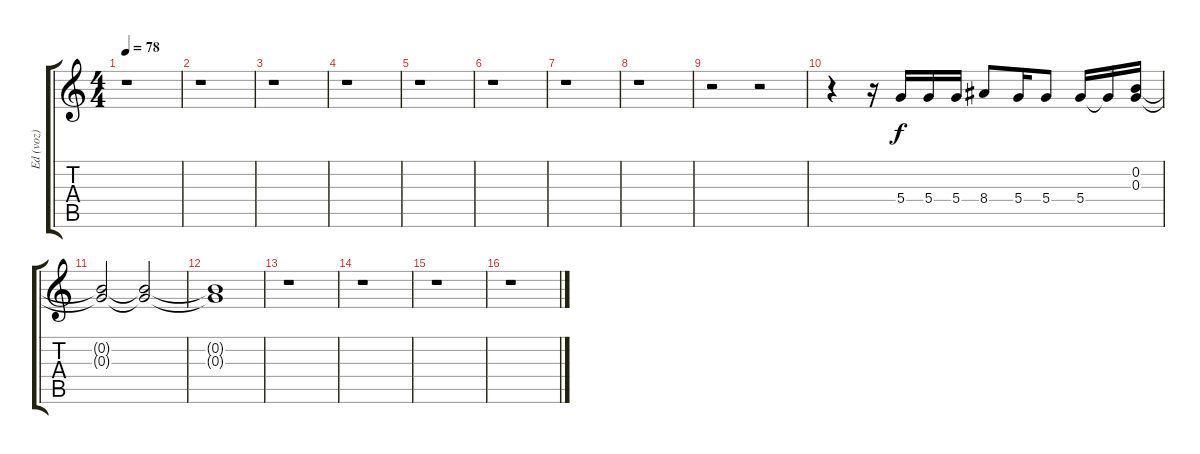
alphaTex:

\track ("Ed (voz)" "Ed (voz)") {instrument synthvoice}
\staff {score tabs}
\tuning (E5 B4 G4 D4 A3 E3) {hide}
\ts (4 4)
\tempo 78
\clef g2
\ks c
r.1{dy f} |
r.1 |
r.1 |
r.1 |
r.1 |
r.1 |
r.1 |
r.1 |
r.2 r.2 |
r.4 r.16 5.4.16 5.4.16 5.4.16 8.4.8 5.4.16 5.4.8 5.4.16 5.4{t}.16 (0.2 0.3).16 |
(0.2{t} 0.3{t}).2 (0.2{t} 0.3{t}).2 |
(0.2{t} 0.3{t}).1 |
r.1 |
r.1 |
r.1 |
r.1
